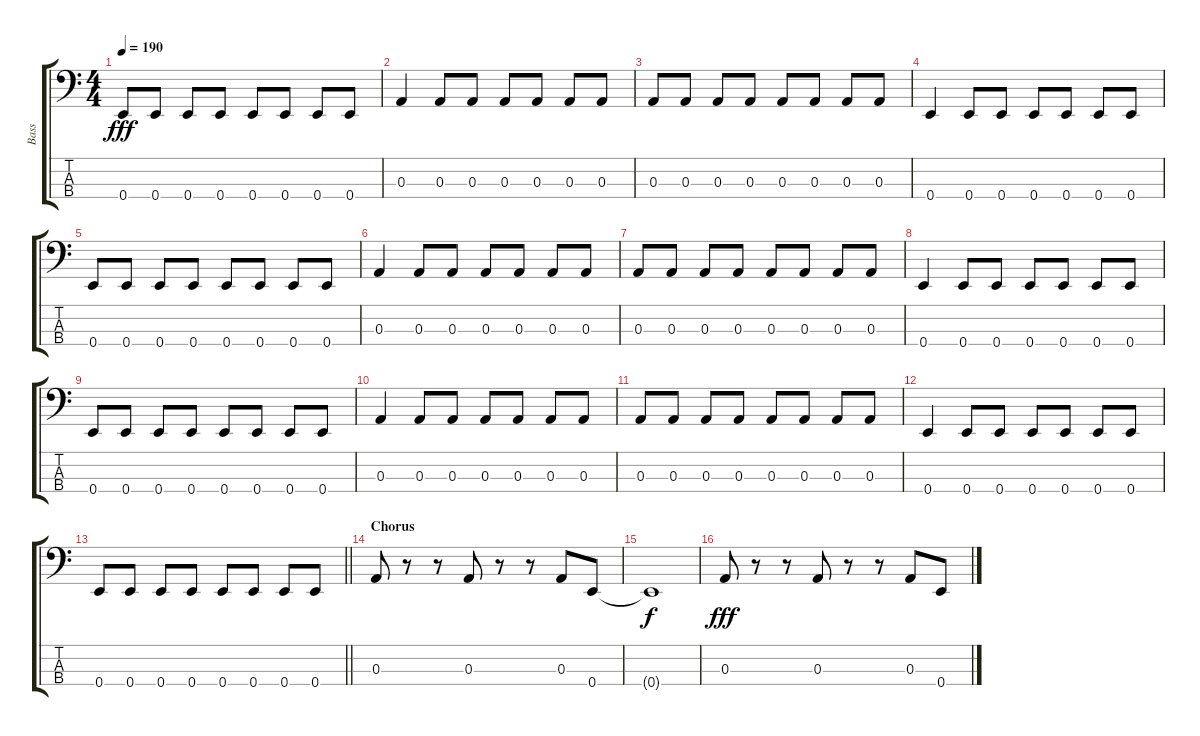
\track ("Bass" "Bass") {instrument electricbassfinger}
\staff {score tabs}
\tuning (G2 D2 A1 E1) {hide}
\ts (4 4)
\tempo 190
\clef f4
\ks c
0.4.8{dy fff} 0.4.8 0.4.8 0.4.8 0.4.8 0.4.8 0.4.8 0.4.8 |
0.3.4 0.3.8 0.3.8 0.3.8 0.3.8 0.3.8 0.3.8 |
0.3.8 0.3.8 0.3.8 0.3.8 0.3.8 0.3.8 0.3.8 0.3.8 |
0.4.4 0.4.8 0.4.8 0.4.8 0.4.8 0.4.8 0.4.8 |
0.4.8 0.4.8 0.4.8 0.4.8 0.4.8 0.4.8 0.4.8 0.4.8 |
0.3.4 0.3.8 0.3.8 0.3.8 0.3.8 0.3.8 0.3.8 |
0.3.8 0.3.8 0.3.8 0.3.8 0.3.8 0.3.8 0.3.8 0.3.8 |
0.4.4 0.4.8 0.4.8 0.4.8 0.4.8 0.4.8 0.4.8 |
0.4.8 0.4.8 0.4.8 0.4.8 0.4.8 0.4.8 0.4.8 0.4.8 |
0.3.4 0.3.8 0.3.8 0.3.8 0.3.8 0.3.8 0.3.8 |
0.3.8 0.3.8 0.3.8 0.3.8 0.3.8 0.3.8 0.3.8 0.3.8 |
0.4.4 0.4.8 0.4.8 0.4.8 0.4.8 0.4.8 0.4.8 |
\barLineRight lightlight
0.4.8 0.4.8 0.4.8 0.4.8 0.4.8 0.4.8 0.4.8 0.4.8 |
\section ("" "Chorus")
0.3.8 r.8 r.8 0.3.8 r.8 r.8 0.3.8 0.4.8 |
0.4{t}.1{dy f} |
0.3.8{dy fff} r.8 r.8 0.3.8 r.8 r.8 0.3.8 0.4.8
